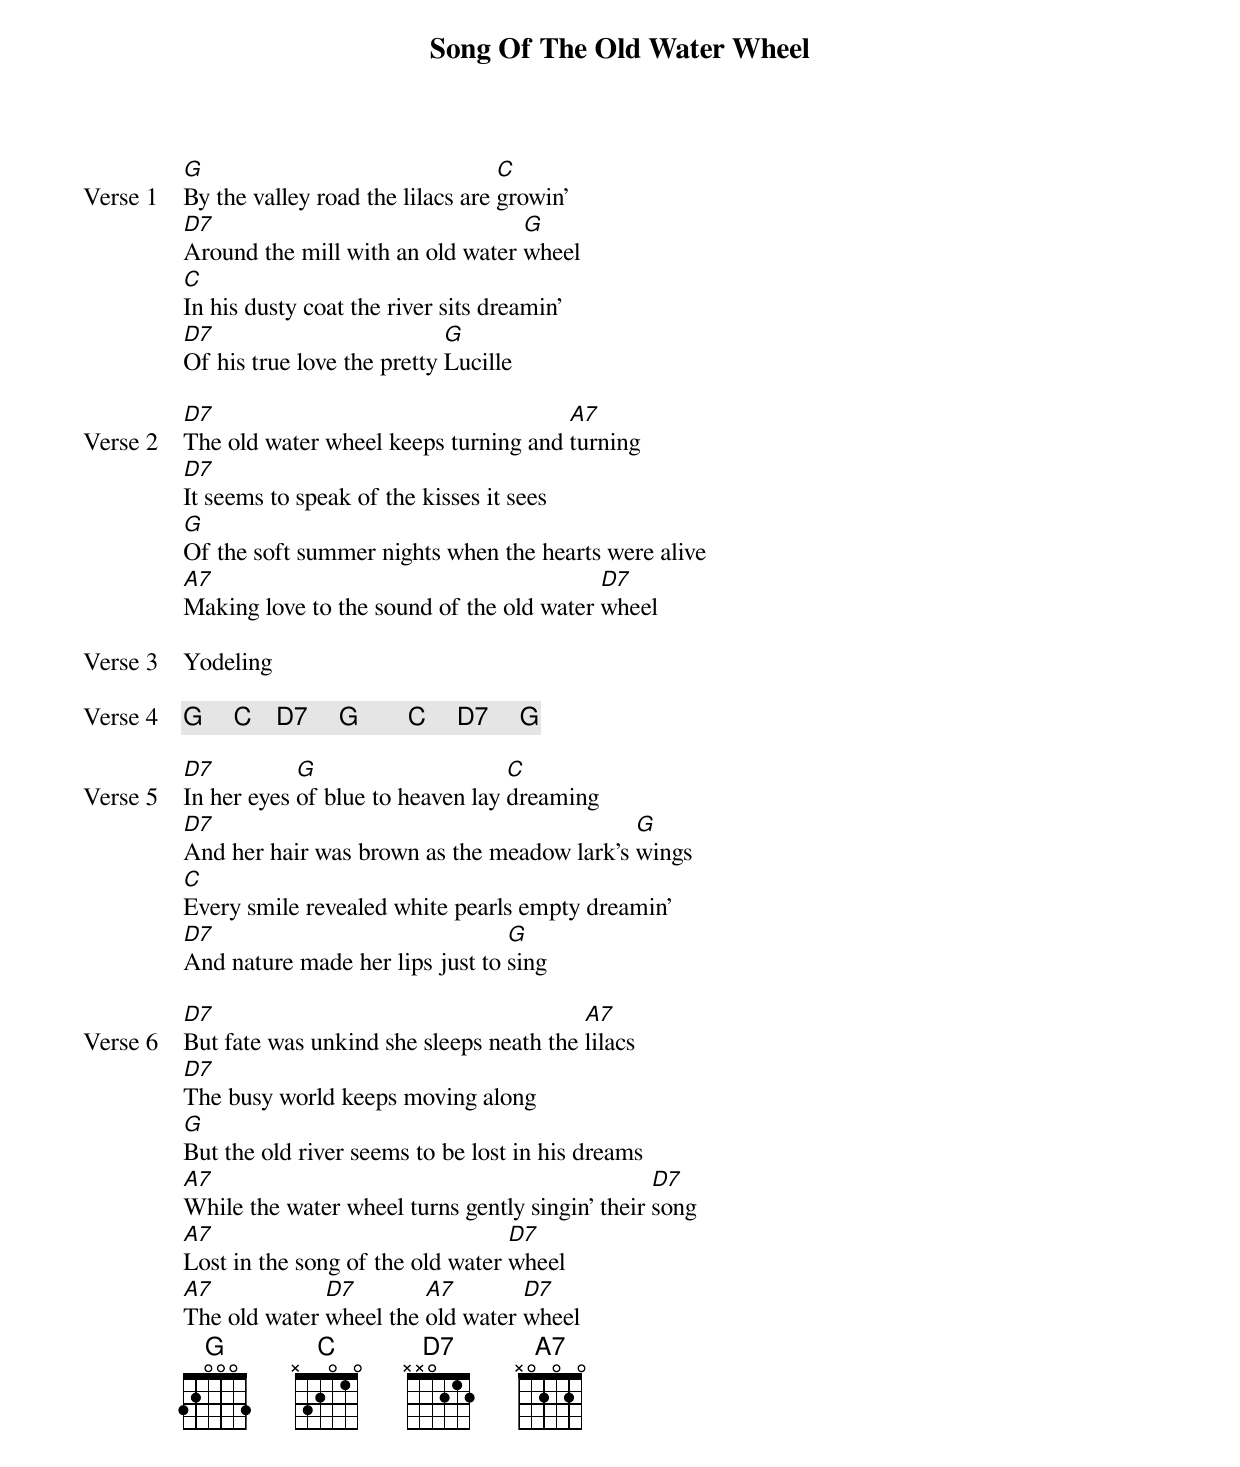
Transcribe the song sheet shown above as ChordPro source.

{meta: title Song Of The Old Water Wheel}
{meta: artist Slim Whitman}
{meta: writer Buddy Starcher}

{start_of_verse: Verse 1}
[G]By the valley road the lilacs are [C]growin'
[D7]Around the mill with an old water [G]wheel
[C]In his dusty coat the river sits dreamin'
[D7]Of his true love the pretty [G]Lucille
{end_of_verse}

{start_of_verse: Verse 2}
[D7]The old water wheel keeps turning and [A7]turning
[D7]It seems to speak of the kisses it sees
[G]Of the soft summer nights when the hearts were alive
[A7]Making love to the sound of the old water [D7]wheel
{end_of_verse}

{start_of_verse: Verse 3}
Yodeling
{end_of_verse}

{start_of_verse: Verse 4}
{comment: G     C    D7     G        C     D7     G}
{end_of_verse}

{start_of_verse: Verse 5}
[D7]In her eyes [G]of blue to heaven lay [C]dreaming
[D7]And her hair was brown as the meadow lark's [G]wings
[C]Every smile revealed white pearls empty dreamin'
[D7]And nature made her lips just to [G]sing
{end_of_verse}

{start_of_verse: Verse 6}
[D7]But fate was unkind she sleeps neath the [A7]lilacs
[D7]The busy world keeps moving along
[G]But the old river seems to be lost in his dreams
[A7]While the water wheel turns gently singin' their [D7]song
[A7]Lost in the song of the old water [D7]wheel
[A7]The old water [D7]wheel the [A7]old water [D7]wheel
{end_of_verse}
